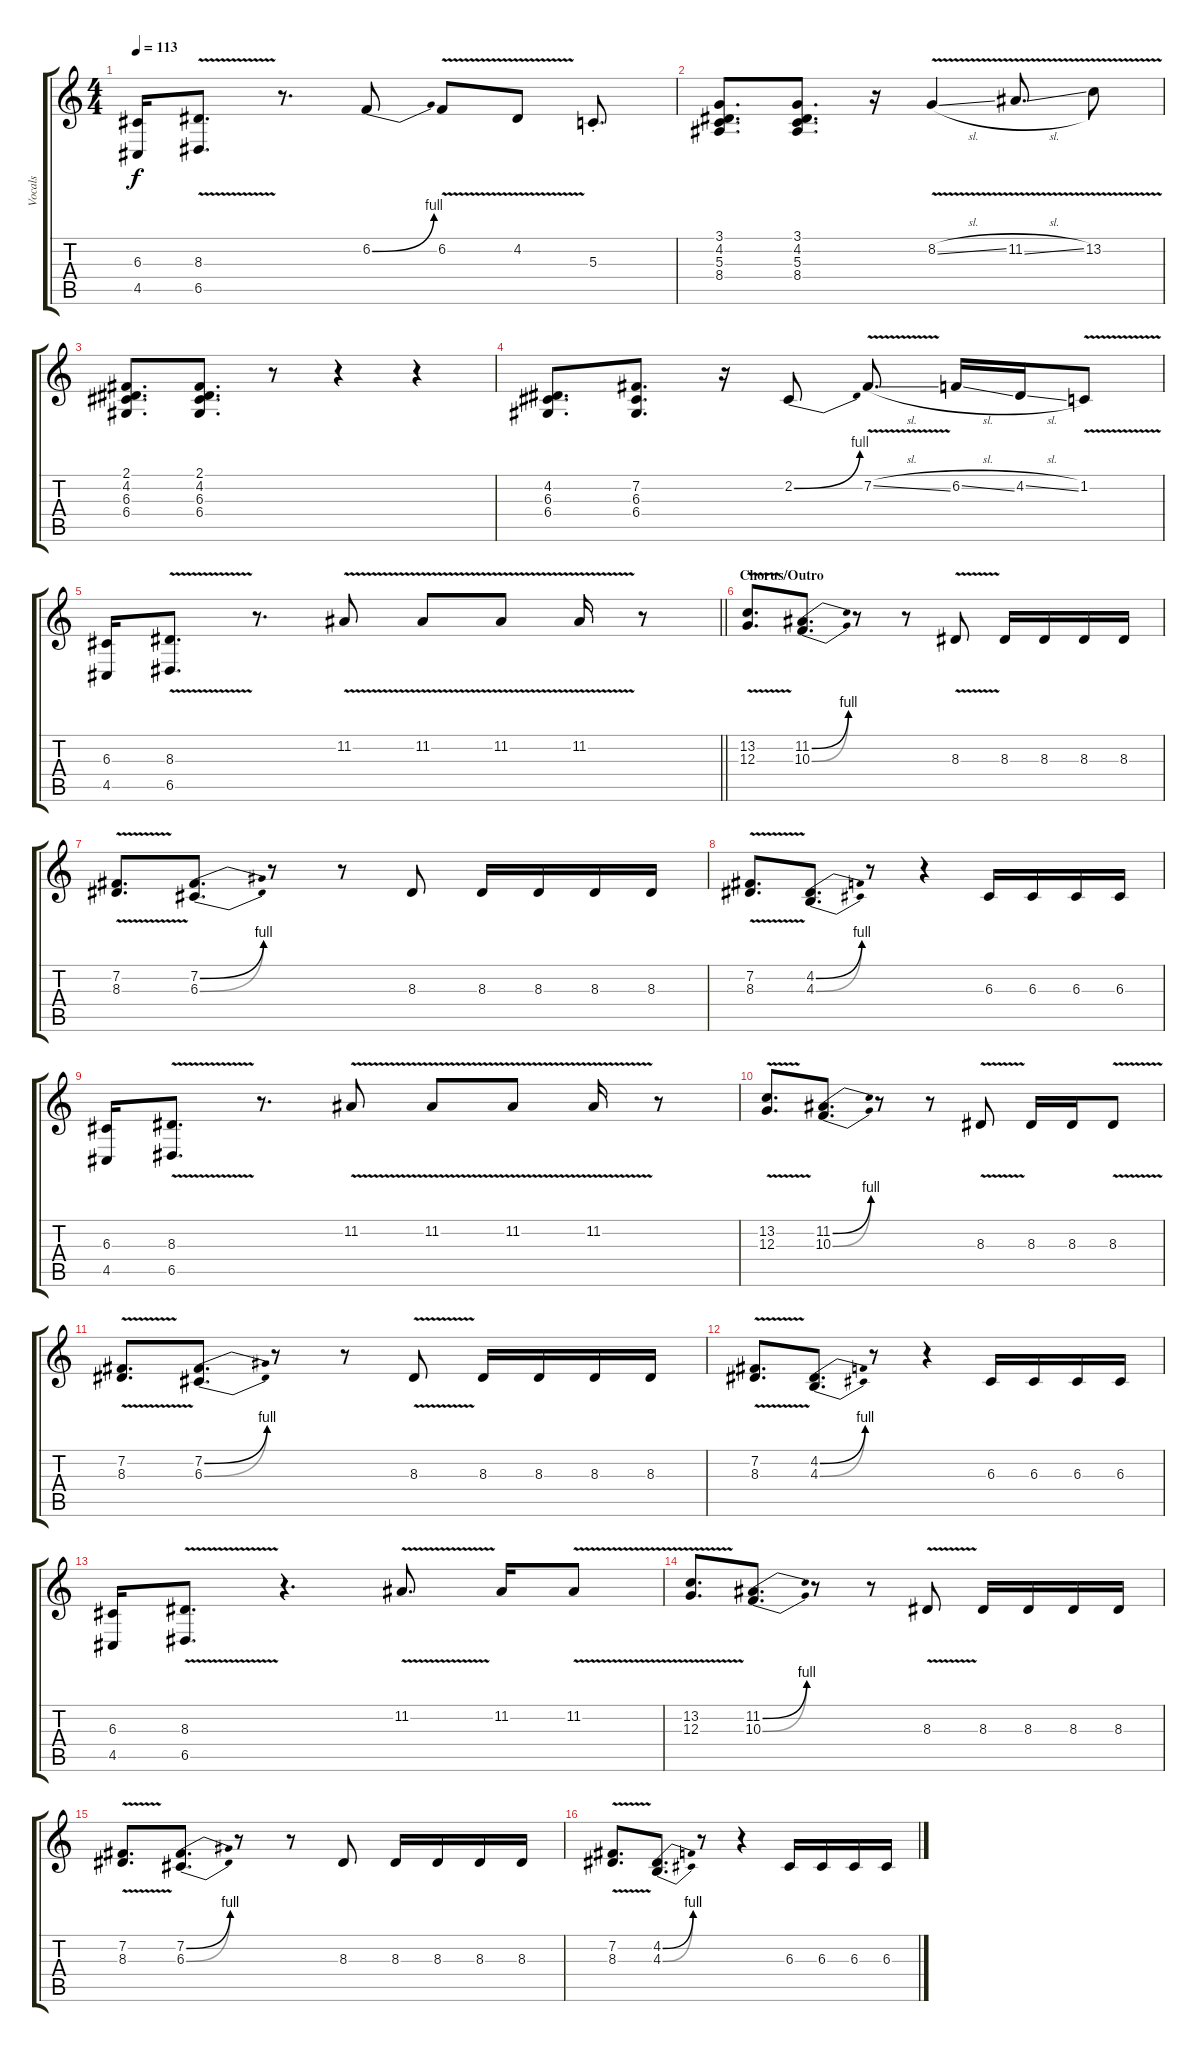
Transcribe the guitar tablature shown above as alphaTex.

\track ("Vocals" "Vocals") {instrument trumpet bank 255}
\staff {score tabs}
\tuning (E4 B3 G3 D3 A2 E2) {hide}
\ts (4 4)
\tempo 113
\clef g2
\ks c
(6.3 4.5).16{dy f} (8.3{v} 6.5{v}).8{d} r.8{d} 6.2{be (bend 0 0 60 4)}.8 6.2{v}.8 4.2{v}.8 5.3{st}.8{d} |
(3.1 4.2 5.3 8.4).8{d} (3.1 4.2 5.3 8.4).8{d} r.16 8.2{v sl}.4 11.2{v sl}.8{d} 13.2{v}.8 |
(2.1 4.2 6.3 6.4).8{d} (2.1 4.2 6.3 6.4).8{d} r.8 r.4 r.4 |
(4.2 6.3 6.4).8{d} (7.2 6.3 6.4).8{d} r.16 2.2{be (bend 0 0 60 4)}.8 7.2{v sl}.8{d} 6.2{sl}.16 4.2{sl}.16 1.2{v}.8 |
\barLineRight lightlight
(6.3 4.5).16 (8.3{v} 6.5{v}).8{d} r.8{d} 11.2{v}.8 11.2{v}.8 11.2{v}.8 11.2{v}.16 r.8 |
\section ("" "Chorus/Outro")
(13.2{v} 12.3{v}).8{d} (11.2{be (bend 0 0 60 4)} 10.3{be (bend 0 0 60 4)}).8{d} r.8 r.8 8.3{v}.8 8.3.16 8.3.16 8.3.16 8.3.16 |
(7.2{v} 8.3{v}).8{d} (7.2{be (bend 0 0 60 4)} 6.3{be (bend 0 0 60 4)}).8{d} r.8 r.8 8.3.8 8.3.16 8.3.16 8.3.16 8.3.16 |
(7.2{v} 8.3{v}).8{d} (4.2{be (bend 0 0 60 4)} 4.3{be (bend 0 0 60 4)}).8{d} r.8 r.4 6.3.16 6.3.16 6.3.16 6.3.16 |
(6.3 4.5).16 (8.3{v} 6.5{v}).8{d} r.8{d} 11.2{v}.8 11.2{v}.8 11.2{v}.8 11.2{v}.16 r.8 |
(13.2{v} 12.3{v}).8{d} (11.2{be (bend 0 0 60 4)} 10.3{be (bend 0 0 60 4)}).8{d} r.8 r.8 8.3{v}.8 8.3.16 8.3.16 8.3{v}.8 |
(7.2{v} 8.3{v}).8{d} (7.2{be (bend 0 0 60 4)} 6.3{be (bend 0 0 60 4)}).8{d} r.8 r.8 8.3{v}.8 8.3.16 8.3.16 8.3.16 8.3.16 |
(7.2{v} 8.3{v}).8{d} (4.2{be (bend 0 0 60 4)} 4.3{be (bend 0 0 60 4)}).8{d} r.8 r.4 6.3.16 6.3.16 6.3.16 6.3.16 |
(6.3 4.5).16 (8.3{v} 6.5{v}).8{d} r.4{d} 11.2{v}.8{d} 11.2.16 11.2{v}.8 |
(13.2{v} 12.3{v}).8{d} (11.2{be (bend 0 0 60 4)} 10.3{be (bend 0 0 60 4)}).8{d} r.8 r.8 8.3{v}.8 8.3.16 8.3.16 8.3.16 8.3.16 |
(7.2{v} 8.3{v}).8{d} (7.2{be (bend 0 0 60 4)} 6.3{be (bend 0 0 60 4)}).8{d} r.8 r.8 8.3.8 8.3.16 8.3.16 8.3.16 8.3.16 |
(7.2{v} 8.3{v}).8{d} (4.2{be (bend 0 0 60 4)} 4.3{be (bend 0 0 60 4)}).8{d} r.8 r.4 6.3.16 6.3.16 6.3.16 6.3.16
